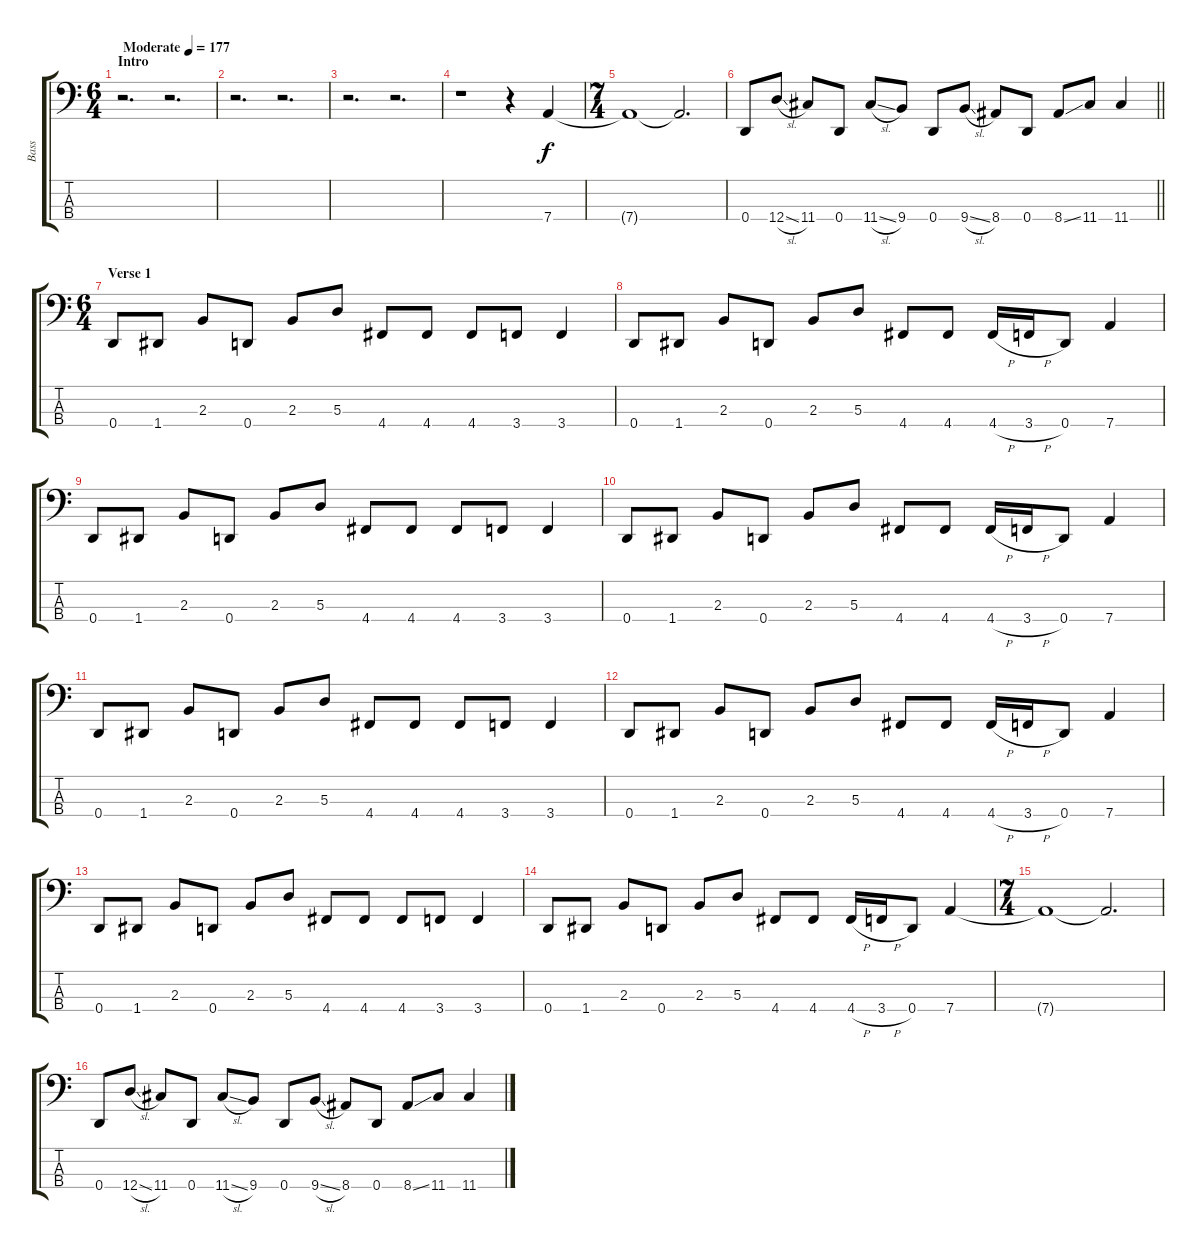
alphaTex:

\track ("Bass" "Bass") {instrument electricbassfinger}
\staff {score tabs}
\tuning (G2 D2 A1 D1) {hide}
\ts (6 4)
\section ("" "Intro")
\tempo (177 "Moderate")
\clef f4
\ks c
r.2{d dy f instrument electricbassfinger} r.2{d} |
r.2{d} r.2{d} |
r.2{d} r.2{d} |
r.1 r.4 7.4.4 |
\ts (7 4)
7.4{t}.1 7.4{t}.2{d} |
\barLineRight lightlight
0.4.8 12.4{sl}.8 11.4.8 0.4.8 11.4{sl}.8 9.4.8 0.4.8 9.4{sl}.8 8.4.8 0.4.8 8.4{ss}.8 11.4.8 11.4.4 |
\ts (6 4)
\section ("" "Verse 1")
0.4.8 1.4.8 2.3.8 0.4.8 2.3.8 5.3.8 4.4.8 4.4.8 4.4.8 3.4.8 3.4.4 |
0.4.8 1.4.8 2.3.8 0.4.8 2.3.8 5.3.8 4.4.8 4.4.8 4.4{h}.16 3.4{h}.16 0.4.8 7.4.4 |
0.4.8 1.4.8 2.3.8 0.4.8 2.3.8 5.3.8 4.4.8 4.4.8 4.4.8 3.4.8 3.4.4 |
0.4.8 1.4.8 2.3.8 0.4.8 2.3.8 5.3.8 4.4.8 4.4.8 4.4{h}.16 3.4{h}.16 0.4.8 7.4.4 |
0.4.8 1.4.8 2.3.8 0.4.8 2.3.8 5.3.8 4.4.8 4.4.8 4.4.8 3.4.8 3.4.4 |
0.4.8 1.4.8 2.3.8 0.4.8 2.3.8 5.3.8 4.4.8 4.4.8 4.4{h}.16 3.4{h}.16 0.4.8 7.4.4 |
0.4.8 1.4.8 2.3.8 0.4.8 2.3.8 5.3.8 4.4.8 4.4.8 4.4.8 3.4.8 3.4.4 |
0.4.8 1.4.8 2.3.8 0.4.8 2.3.8 5.3.8 4.4.8 4.4.8 4.4{h}.16 3.4{h}.16 0.4.8 7.4.4 |
\ts (7 4)
7.4{t}.1 7.4{t}.2{d} |
0.4.8 12.4{sl}.8 11.4.8 0.4.8 11.4{sl}.8 9.4.8 0.4.8 9.4{sl}.8 8.4.8 0.4.8 8.4{ss}.8 11.4.8 11.4.4
